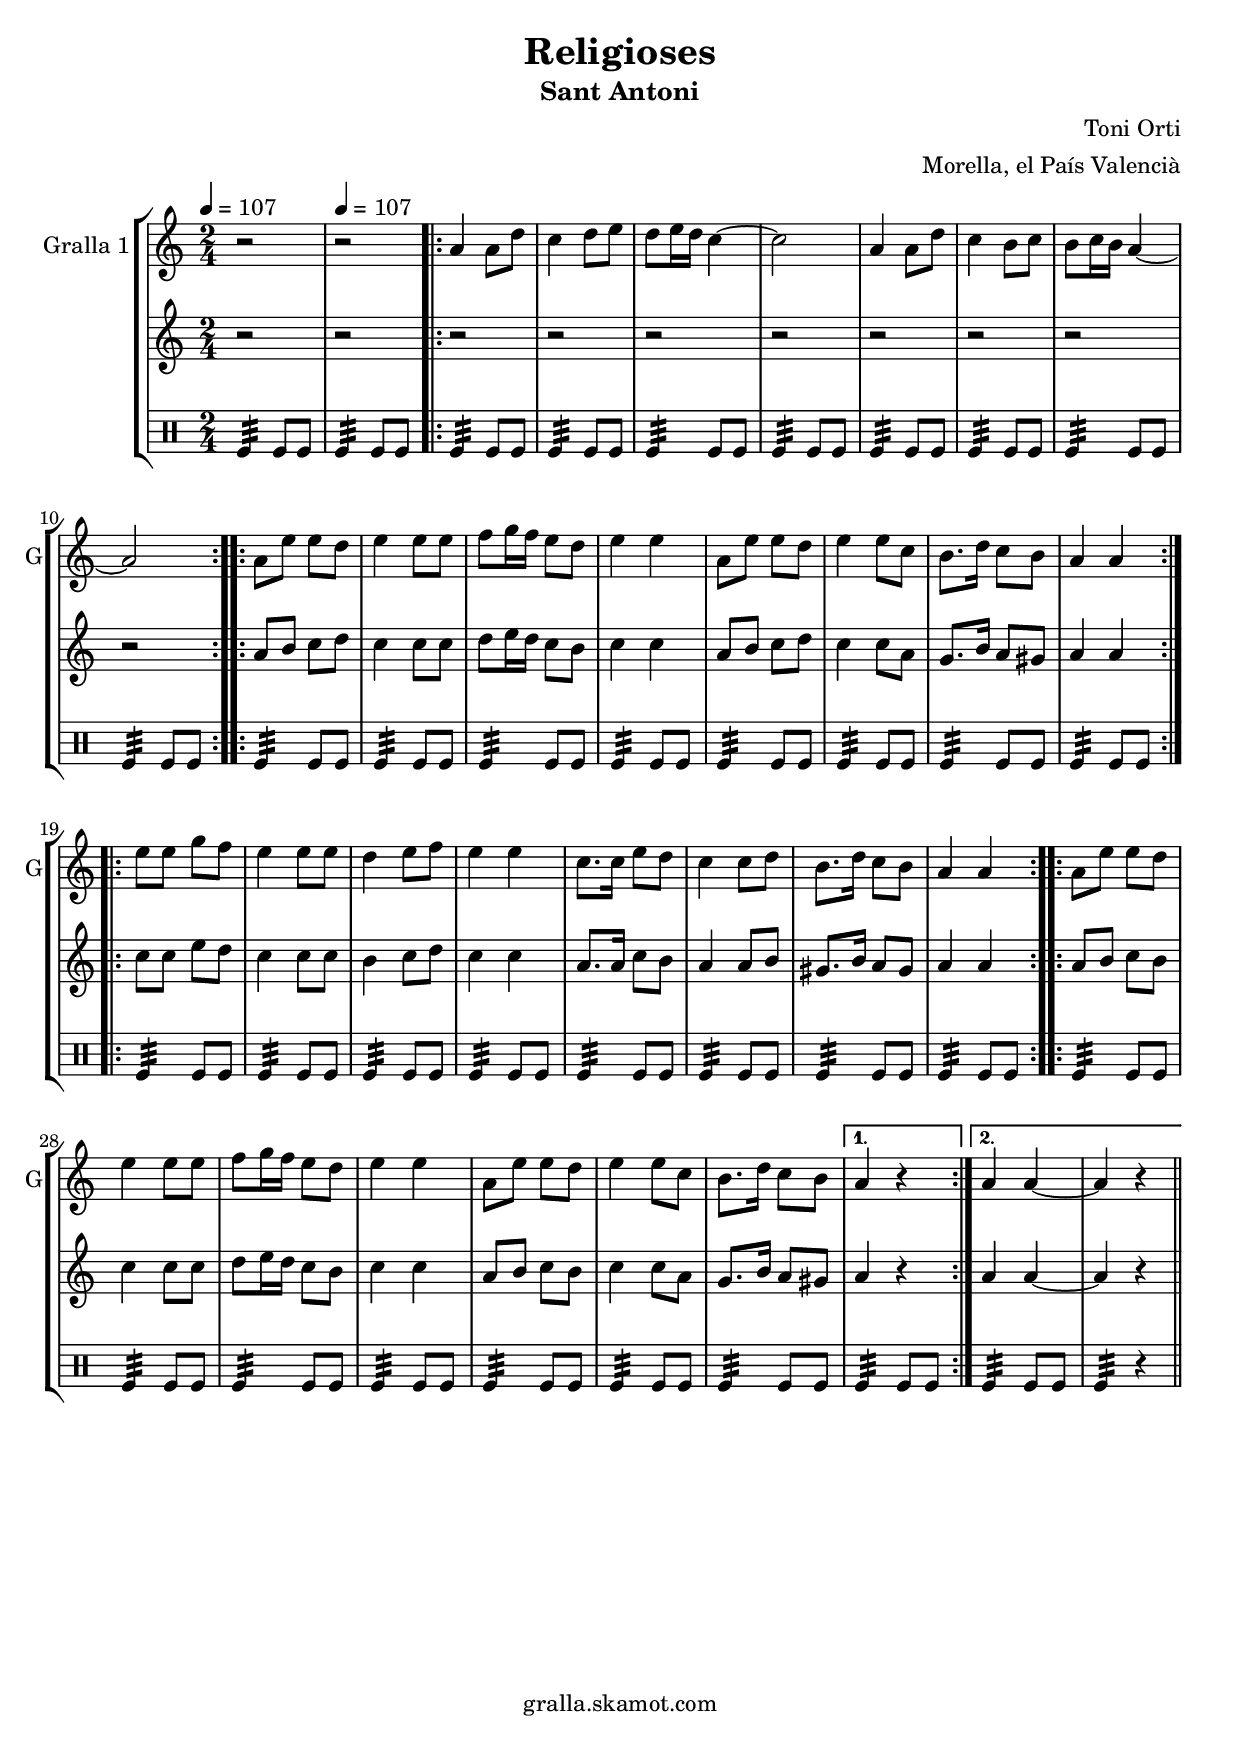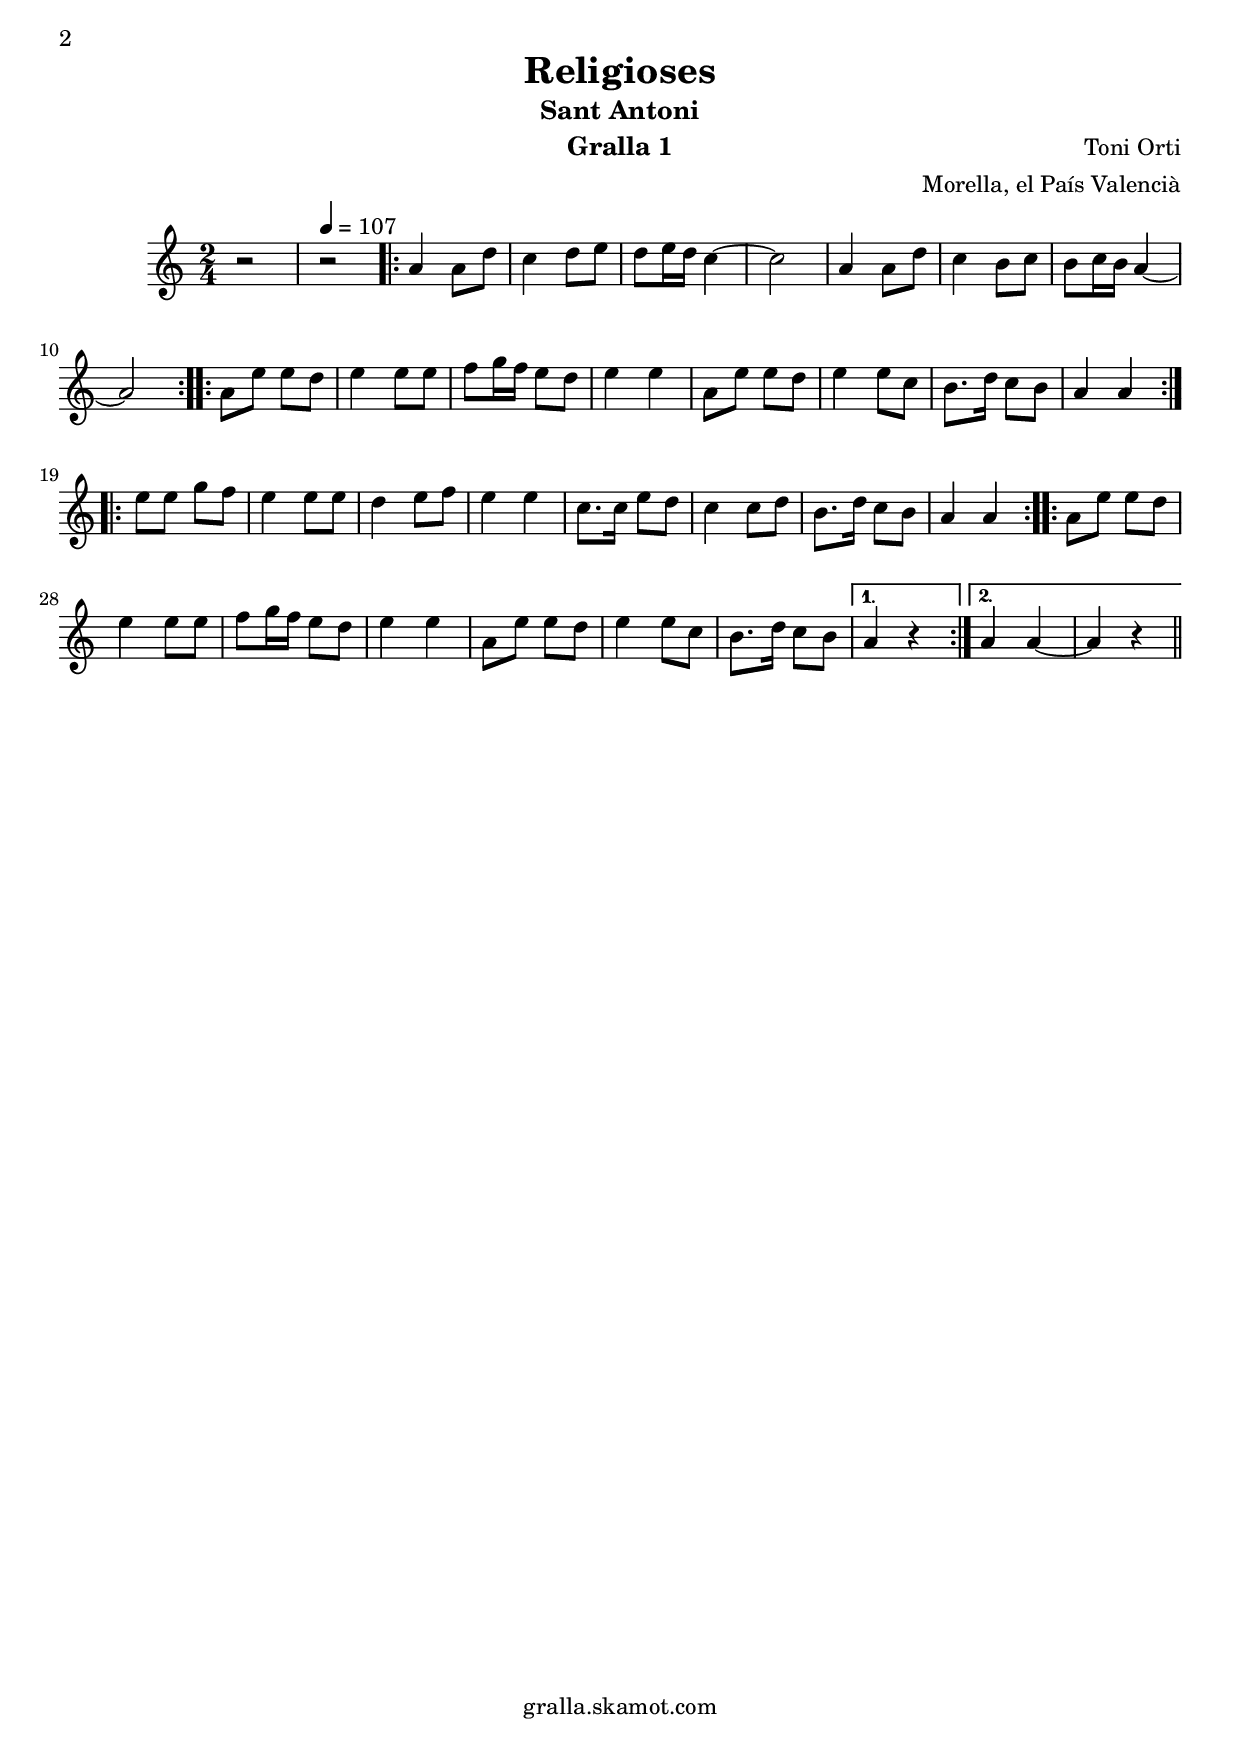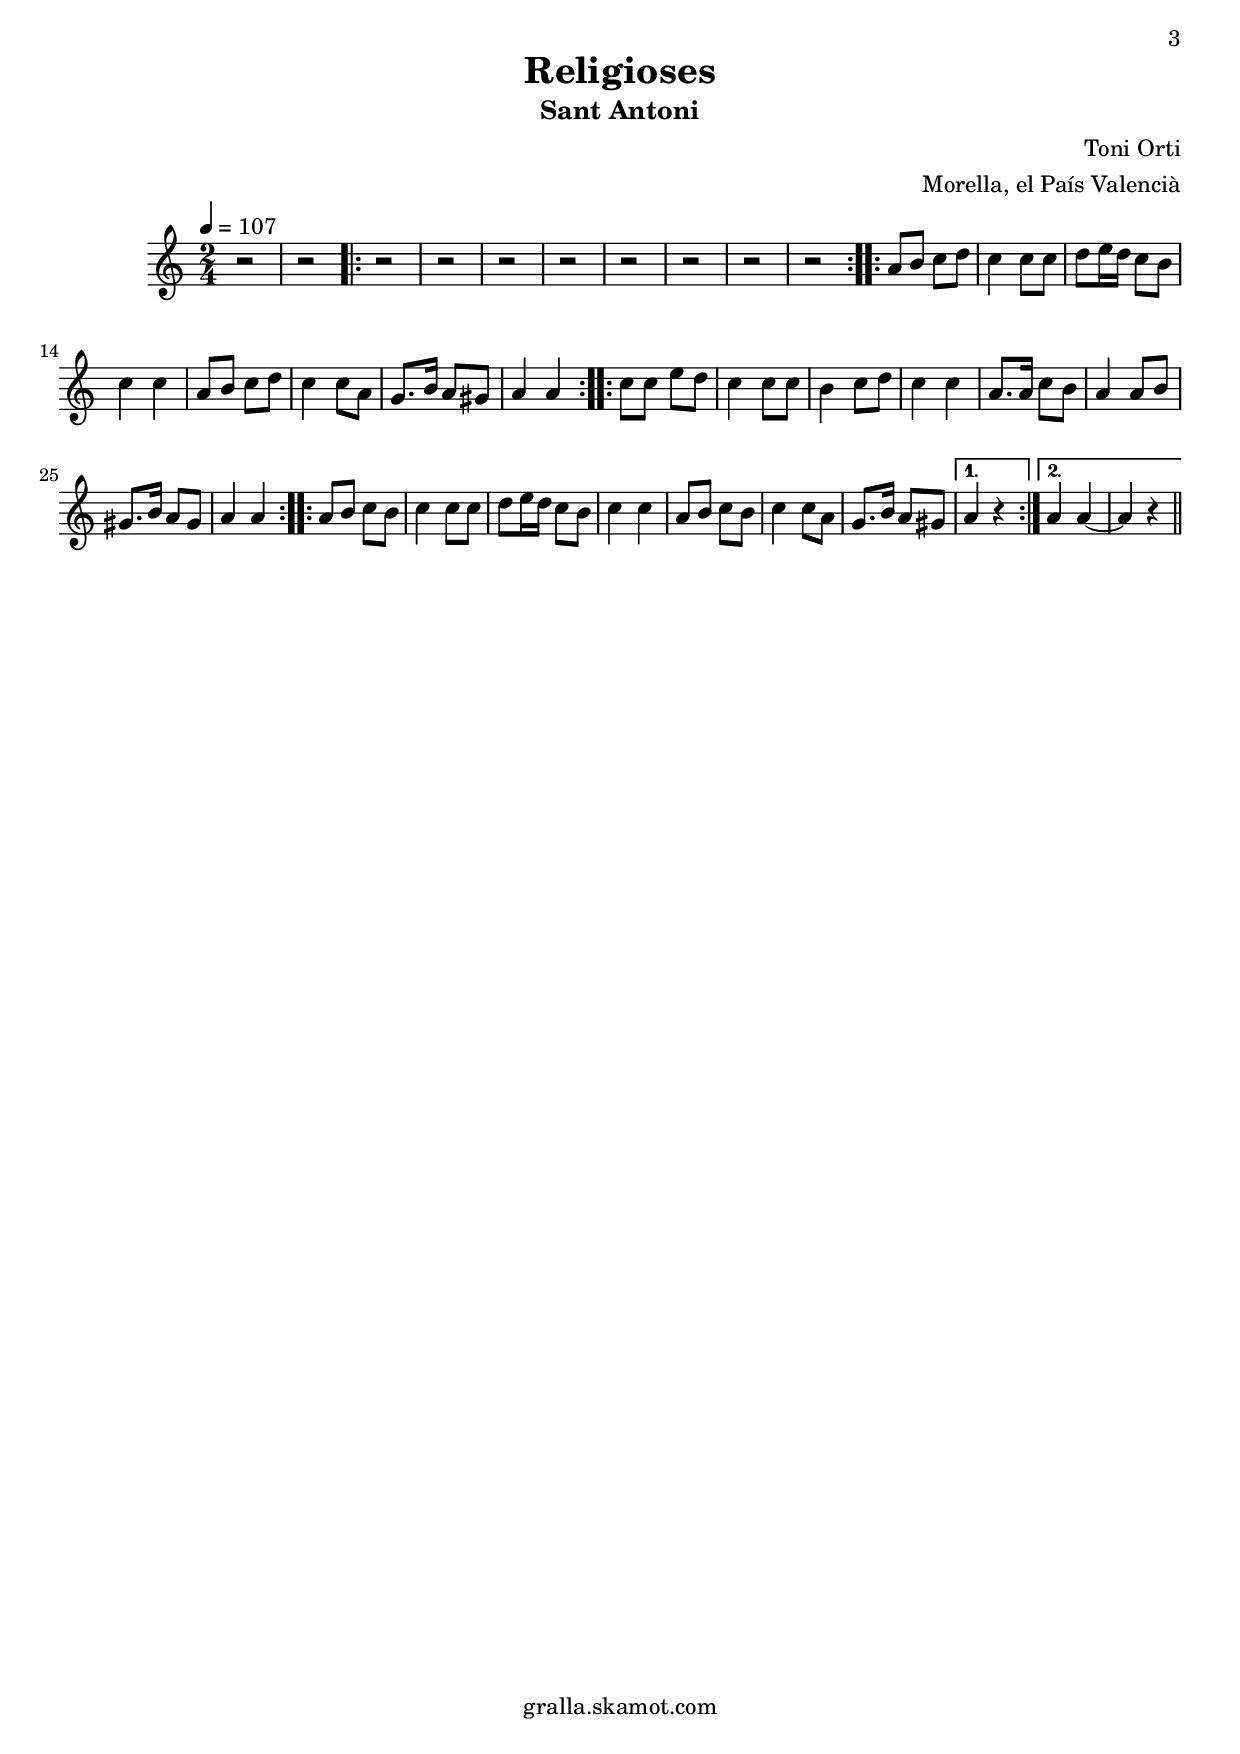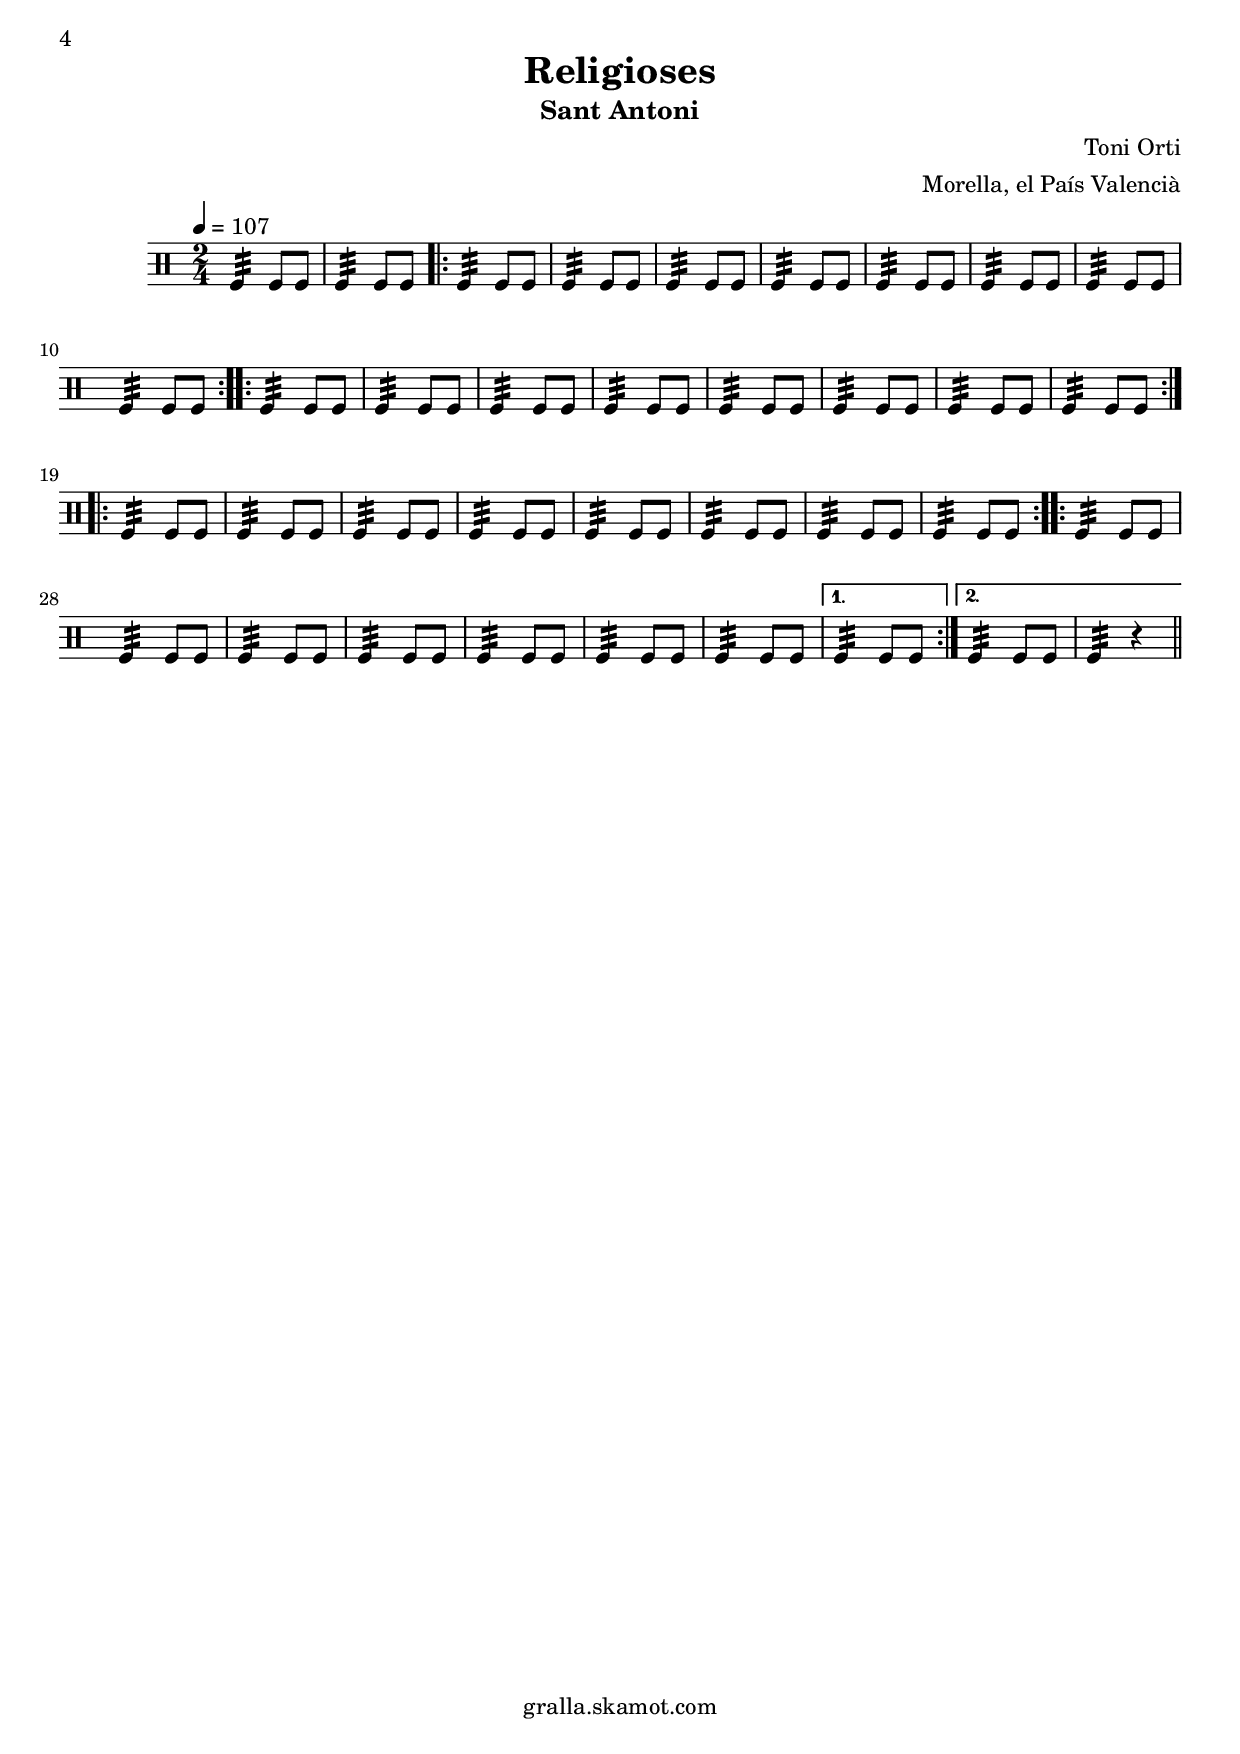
\version "2.16.2"

\header {
  dedication=""
  title="Religioses"
  subtitle="Sant Antoni"
  subsubtitle=""
  poet=""
  meter=""
  piece=""
  composer="Toni Orti"
  arranger="Morella, el País Valencià"
  opus=""
  instrument=""
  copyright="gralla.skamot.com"
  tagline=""
}

liniaroAa =
\relative a'
{
  \clef treble
  \key c \major
  \time 2/4
  r2 \tempo 4 = 107  |
  r2  |
  \repeat volta 2 { a4 a8 d  |
  c4 d8 e  |
  %05
  d8 e16 d c4 ~  |
  c2  |
  a4 a8 d  |
  c4 b8 c  |
  b8 c16 b a4 ~  |
  %10
  a2  | }
  \repeat volta 2 { a8 e' e d  |
  e4 e8 e  |
  f8 g16 f e8 d  |
  e4 e  |
  %15
  a,8 e' e d  |
  e4 e8 c  |
  b8. d16 c8 b  |
  a4 a  | }
  \repeat volta 2 { e'8 e g f  |
  %20
  e4 e8 e  |
  d4 e8 f  |
  e4 e  |
  c8. c16 e8 d  |
  c4 c8 d  |
  %25
  b8. d16 c8 b  |
  a4 a  | }
  \repeat volta 2 { a8 e' e d  |
  e4 e8 e  |
  f8 g16 f e8 d  |
  %30
  e4 e  |
  a,8 e' e d  |
  e4 e8 c  |
  b8. d16 c8 b }
  \alternative { { a4 r }
  %35
  { a4 a ~  |
  a4 r4 } } \bar "||" % kompletite
}

liniaroAb =
\relative a'
{
  \tempo 4 = 107
  \clef treble
  \key c \major
  \time 2/4
  r2  |
  r2  |
  \repeat volta 2 { r2  |
  r2  |
  %05
  r2  |
  r2  |
  r2  |
  r2  |
  r2  |
  %10
  r2  | }
  \repeat volta 2 { a8 b c d  |
  c4 c8 c  |
  d8 e16 d c8 b  |
  c4 c  |
  %15
  a8 b c d  |
  c4 c8 a  |
  g8. b16 a8 gis  |
  a4 a  | }
  \repeat volta 2 { c8 c e d  |
  %20
  c4 c8 c  |
  b4 c8 d  |
  c4 c  |
  a8. a16 c8 b  |
  a4 a8 b  |
  %25
  gis8. b16 a8 gis  |
  a4 a  | }
  \repeat volta 2 { a8 b c b  |
  c4 c8 c  |
  d8 e16 d c8 b  |
  %30
  c4 c  |
  a8 b c b  |
  c4 c8 a  |
  g8. b16 a8 gis }
  \alternative { { a4 r }
  %35
  { a4 a ~  |
  a4 r4 } } \bar "||" % kompletite
}

liniaroAc =
\drummode
{
  \tempo 4 = 107
  \time 2/4
  tomfl4:32 tomfl8 tomfl  |
  tomfl4:32 tomfl8 tomfl  |
  \repeat volta 2 { tomfl4:32 tomfl8 tomfl  |
  tomfl4:32 tomfl8 tomfl  |
  %05
  tomfl4:32 tomfl8 tomfl  |
  tomfl4:32 tomfl8 tomfl  |
  tomfl4:32 tomfl8 tomfl  |
  tomfl4:32 tomfl8 tomfl  |
  tomfl4:32 tomfl8 tomfl  |
  %10
  tomfl4:32 tomfl8 tomfl  | }
  \repeat volta 2 { tomfl4:32 tomfl8 tomfl  |
  tomfl4:32 tomfl8 tomfl  |
  tomfl4:32 tomfl8 tomfl  |
  tomfl4:32 tomfl8 tomfl  |
  %15
  tomfl4:32 tomfl8 tomfl  |
  tomfl4:32 tomfl8 tomfl  |
  tomfl4:32 tomfl8 tomfl  |
  tomfl4:32 tomfl8 tomfl  | }
  \repeat volta 2 { tomfl4:32 tomfl8 tomfl  |
  %20
  tomfl4:32 tomfl8 tomfl  |
  tomfl4:32 tomfl8 tomfl  |
  tomfl4:32 tomfl8 tomfl  |
  tomfl4:32 tomfl8 tomfl  |
  tomfl4:32 tomfl8 tomfl  |
  %25
  tomfl4:32 tomfl8 tomfl  |
  tomfl4:32 tomfl8 tomfl  | }
  \repeat volta 2 { tomfl4:32 tomfl8 tomfl  |
  tomfl4:32 tomfl8 tomfl  |
  tomfl4:32 tomfl8 tomfl  |
  %30
  tomfl4:32 tomfl8 tomfl  |
  tomfl4:32 tomfl8 tomfl  |
  tomfl4:32 tomfl8 tomfl  |
  tomfl4:32 tomfl8 tomfl }
  \alternative { { tomfl4:32 tomfl8 tomfl }
  %35
  { tomfl4:32 tomfl8 tomfl  |
  tomfl4:32 r } } \bar "||"
}

\bookpart {
  \score {
    \new StaffGroup {
      \override Score.RehearsalMark #'self-alignment-X = #LEFT
      <<
        \new Staff \with {instrumentName = #"Gralla 1" shortInstrumentName = #"G"} \liniaroAa
        \new Staff \with {instrumentName = #"" shortInstrumentName = #" "} \liniaroAb
        \new DrumStaff \with {instrumentName = #"" shortInstrumentName = #" "} \liniaroAc
      >>
    }
    \layout {}
  }
  \score { \unfoldRepeats
    \new StaffGroup {
      \override Score.RehearsalMark #'self-alignment-X = #LEFT
      <<
        \new Staff \with {instrumentName = #"Gralla 1" shortInstrumentName = #"G"} \liniaroAa
        \new Staff \with {instrumentName = #"" shortInstrumentName = #" "} \liniaroAb
        \new DrumStaff \with {instrumentName = #"" shortInstrumentName = #" "} \liniaroAc
      >>
    }
    \midi {
      \set Staff.midiInstrument = "oboe"
      \set DrumStaff.midiInstrument = "drums"
    }
  }
}

\bookpart {
  \header {instrument="Gralla 1"}
  \score {
    \new StaffGroup {
      \override Score.RehearsalMark #'self-alignment-X = #LEFT
      <<
        \new Staff \liniaroAa
      >>
    }
    \layout {}
  }
  \score { \unfoldRepeats
    \new StaffGroup {
      \override Score.RehearsalMark #'self-alignment-X = #LEFT
      <<
        \new Staff \liniaroAa
      >>
    }
    \midi {
      \set Staff.midiInstrument = "oboe"
      \set DrumStaff.midiInstrument = "drums"
    }
  }
}

\bookpart {
  \header {instrument=""}
  \score {
    \new StaffGroup {
      \override Score.RehearsalMark #'self-alignment-X = #LEFT
      <<
        \new Staff \liniaroAb
      >>
    }
    \layout {}
  }
  \score { \unfoldRepeats
    \new StaffGroup {
      \override Score.RehearsalMark #'self-alignment-X = #LEFT
      <<
        \new Staff \liniaroAb
      >>
    }
    \midi {
      \set Staff.midiInstrument = "oboe"
      \set DrumStaff.midiInstrument = "drums"
    }
  }
}

\bookpart {
  \header {instrument=""}
  \score {
    \new StaffGroup {
      \override Score.RehearsalMark #'self-alignment-X = #LEFT
      <<
        \new DrumStaff \liniaroAc
      >>
    }
    \layout {}
  }
  \score { \unfoldRepeats
    \new StaffGroup {
      \override Score.RehearsalMark #'self-alignment-X = #LEFT
      <<
        \new DrumStaff \liniaroAc
      >>
    }
    \midi {
      \set Staff.midiInstrument = "oboe"
      \set DrumStaff.midiInstrument = "drums"
    }
  }
}

